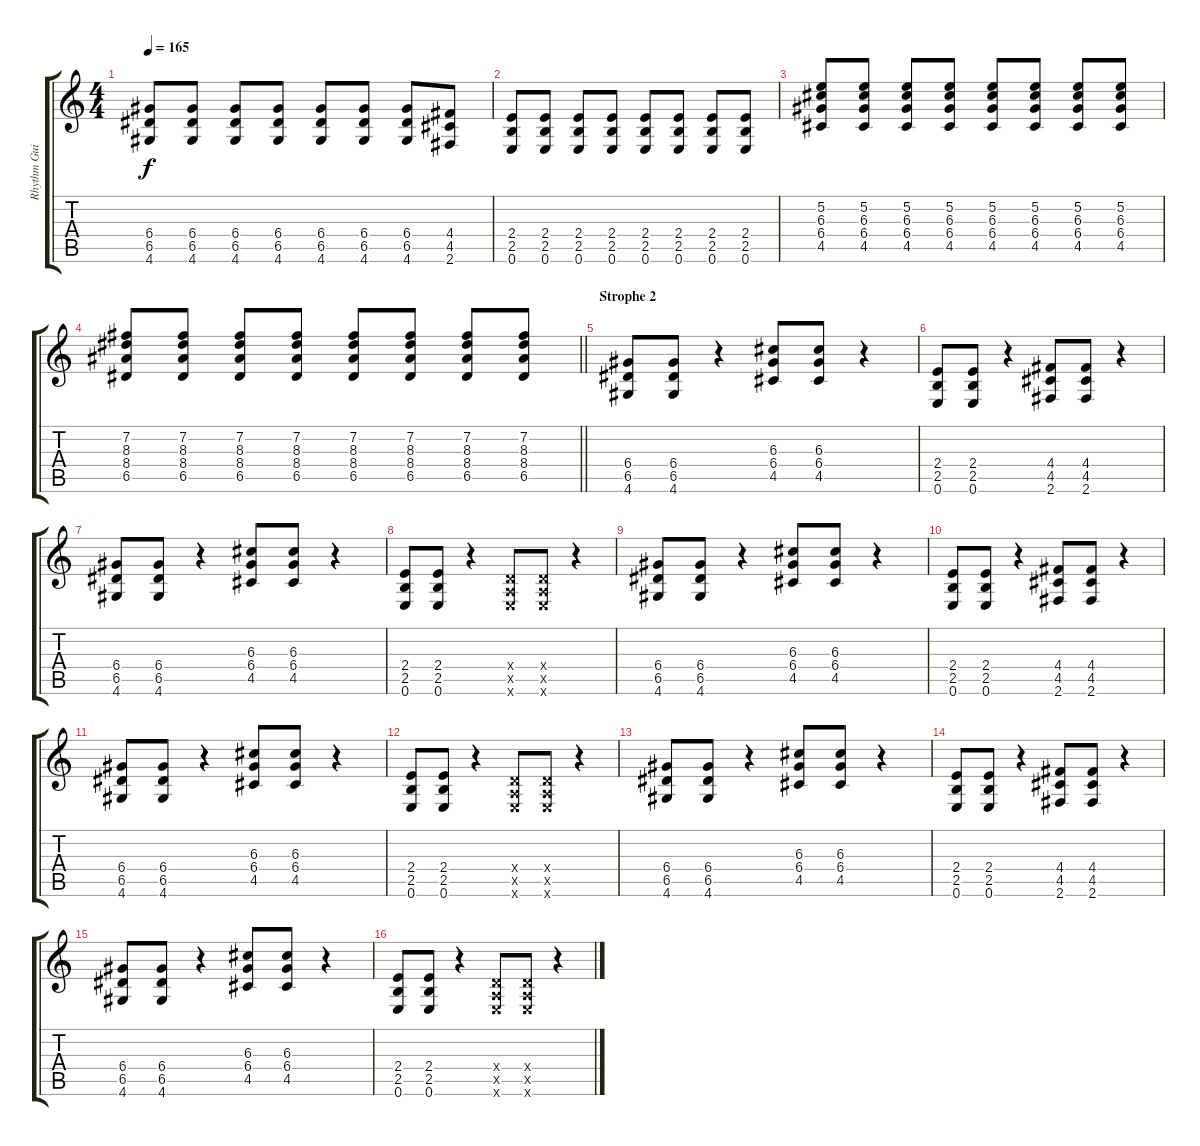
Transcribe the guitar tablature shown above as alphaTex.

\track ("Rhythm Guitar" "Rhythm Gui") {instrument distortionguitar}
\staff {score tabs}
\tuning (E4 B3 G3 D3 A2 E2) {hide}
\ts (4 4)
\tempo 165
\clef g2
\ks c
(6.4 6.5 4.6).8{dy f} (6.4 6.5 4.6).8 (6.4 6.5 4.6).8 (6.4 6.5 4.6).8 (6.4 6.5 4.6).8 (6.4 6.5 4.6).8 (6.4 6.5 4.6).8 (4.4 4.5 2.6).8 |
(2.4 2.5 0.6).8 (2.4 2.5 0.6).8 (2.4 2.5 0.6).8 (2.4 2.5 0.6).8 (2.4 2.5 0.6).8 (2.4 2.5 0.6).8 (2.4 2.5 0.6).8 (2.4 2.5 0.6).8 |
(5.2 6.3 6.4 4.5).8 (5.2 6.3 6.4 4.5).8 (5.2 6.3 6.4 4.5).8 (5.2 6.3 6.4 4.5).8 (5.2 6.3 6.4 4.5).8 (5.2 6.3 6.4 4.5).8 (5.2 6.3 6.4 4.5).8 (5.2 6.3 6.4 4.5).8 |
\barLineRight lightlight
(7.2 8.3 8.4 6.5).8 (7.2 8.3 8.4 6.5).8 (7.2 8.3 8.4 6.5).8 (7.2 8.3 8.4 6.5).8 (7.2 8.3 8.4 6.5).8 (7.2 8.3 8.4 6.5).8 (7.2 8.3 8.4 6.5).8 (7.2 8.3 8.4 6.5).8 |
\section ("" "Strophe 2")
(6.4 6.5 4.6).8 (6.4 6.5 4.6).8 r.4 (6.3 6.4 4.5).8 (6.3 6.4 4.5).8 r.4 |
(2.4 2.5 0.6).8 (2.4 2.5 0.6).8 r.4 (4.4 4.5 2.6).8 (4.4 4.5 2.6).8 r.4 |
(6.4 6.5 4.6).8 (6.4 6.5 4.6).8 r.4 (6.3 6.4 4.5).8 (6.3 6.4 4.5).8 r.4 |
(2.4 2.5 0.6).8 (2.4 2.5 0.6).8 r.4 (0.4{x} 0.5{x} 0.6{x}).8 (0.4{x} 0.5{x} 0.6{x}).8 r.4 |
(6.4 6.5 4.6).8 (6.4 6.5 4.6).8 r.4 (6.3 6.4 4.5).8 (6.3 6.4 4.5).8 r.4 |
(2.4 2.5 0.6).8 (2.4 2.5 0.6).8 r.4 (4.4 4.5 2.6).8 (4.4 4.5 2.6).8 r.4 |
(6.4 6.5 4.6).8 (6.4 6.5 4.6).8 r.4 (6.3 6.4 4.5).8 (6.3 6.4 4.5).8 r.4 |
(2.4 2.5 0.6).8 (2.4 2.5 0.6).8 r.4 (0.4{x} 0.5{x} 0.6{x}).8 (0.4{x} 0.5{x} 0.6{x}).8 r.4 |
(6.4 6.5 4.6).8 (6.4 6.5 4.6).8 r.4 (6.3 6.4 4.5).8 (6.3 6.4 4.5).8 r.4 |
(2.4 2.5 0.6).8 (2.4 2.5 0.6).8 r.4 (4.4 4.5 2.6).8 (4.4 4.5 2.6).8 r.4 |
(6.4 6.5 4.6).8 (6.4 6.5 4.6).8 r.4 (6.3 6.4 4.5).8 (6.3 6.4 4.5).8 r.4 |
(2.4 2.5 0.6).8 (2.4 2.5 0.6).8 r.4 (0.4{x} 0.5{x} 0.6{x}).8 (0.4{x} 0.5{x} 0.6{x}).8 r.4
